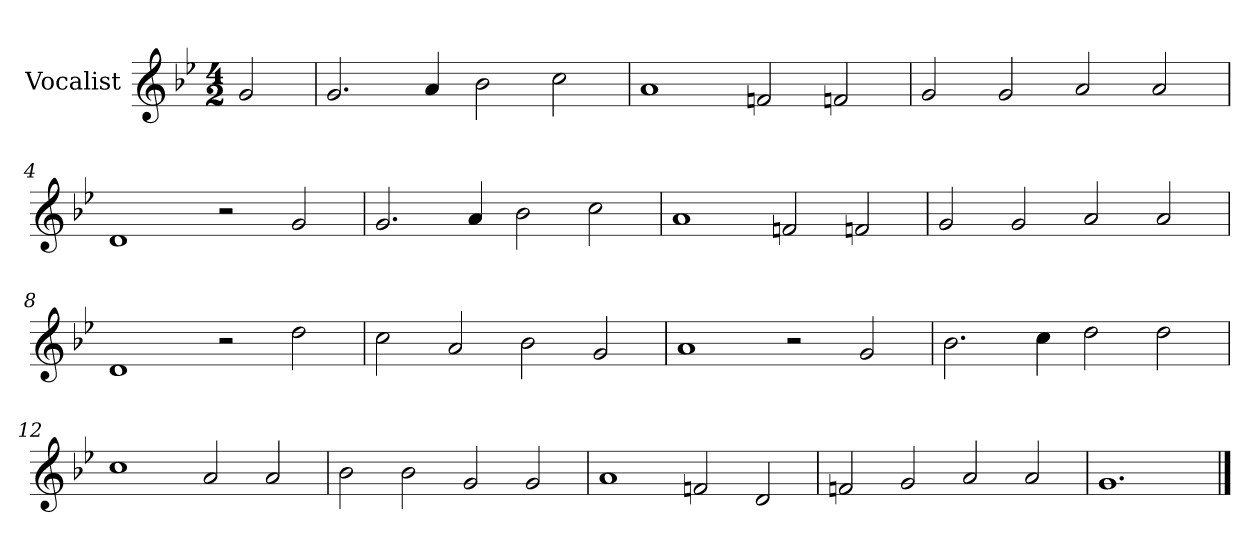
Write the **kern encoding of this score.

**kern
*part1
*staff1
*I"Vocalist
*k[b-e-]
*g:
*M4/2
=
2g
=1
2.g
4a
2b-
2cc
=2
1a
2fn
2fn
=3
2g
2g
2a
2a
=4
1d
2r
2g
=5
2.g
4a
2b-
2cc
=6
1a
2fn
2fn
=7
2g
2g
2a
2a
=8
1d
2r
2dd
=9
2cc
2a
2b-
2g
=10
1a
2r
2g
=11
2.b-
4cc
2dd
2dd
=12
1cc
2a
2a
=13
2b-
2b-
2g
2g
=14
1a
2fn
2d
=15
2fn
2g
2a
2a
=16
1.g
==
*-
